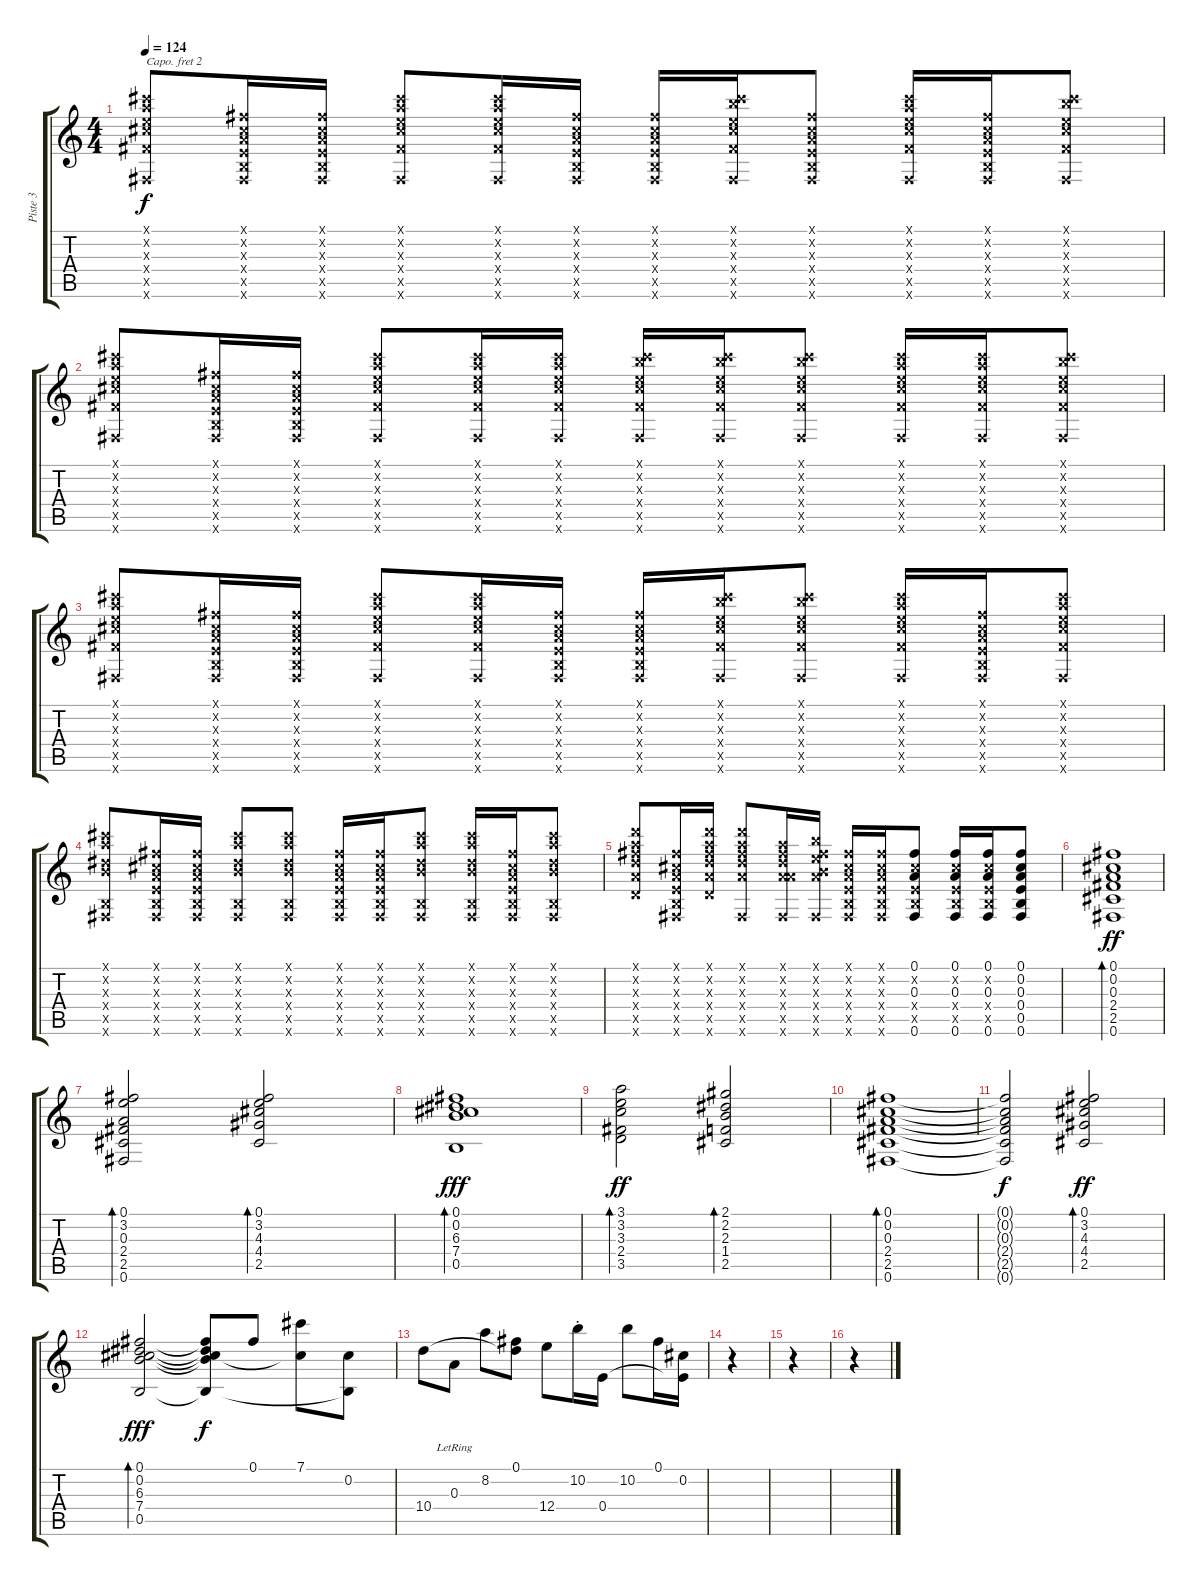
\track ("Piste 3" "Piste 3") {instrument electricguitarclean}
\staff {score tabs}
\capo 2
\tuning (E4 B3 G3 D3 A2 E2) {hide}
\ts (4 4)
\tempo 124
\clef g2
\ks c
(7.1{x} 8.2{x} 7.3{x} 9.4{x} 7.5{x} 0.6{x}).8{dy f} (0.1{x} 0.2{x} 0.3{x} 0.4{x} 0.5{x} 0.6{x}).16 (0.1{x} 0.2{x} 0.3{x} 0.4{x} 0.5{x} 0.6{x}).16 (7.1{x} 8.2{x} 7.3{x} 9.4{x} 7.5{x} 0.6{x}).8 (7.1{x} 8.2{x} 7.3{x} 9.4{x} 7.5{x} 0.6{x}).16 (0.1{x} 0.2{x} 0.3{x} 0.4{x} 0.5{x} 0.6{x}).16 (0.1{x} 0.2{x} 0.3{x} 0.4{x} 0.5{x} 0.6{x}).16 (7.1{x} 10.2{x} 7.3{x} 9.4{x} 7.5{x} 0.6{x}).16 (0.1{x} 0.2{x} 0.3{x} 0.4{x} 0.5{x} 0.6{x}).8 (7.1{x} 8.2{x} 7.3{x} 9.4{x} 7.5{x} 0.6{x}).16 (0.1{x} 0.2{x} 0.3{x} 0.4{x} 0.5{x} 0.6{x}).16 (7.1{x} 10.2{x} 7.3{x} 9.4{x} 7.5{x} 0.6{x}).8 |
(7.1{x} 8.2{x} 7.3{x} 9.4{x} 7.5{x} 0.6{x}).8 (0.1{x} 0.2{x} 0.3{x} 0.4{x} 0.5{x} 0.6{x}).16 (0.1{x} 0.2{x} 0.3{x} 0.4{x} 0.5{x} 0.6{x}).16 (7.1{x} 8.2{x} 7.3{x} 9.4{x} 7.5{x} 0.6{x}).8 (7.1{x} 8.2{x} 7.3{x} 9.4{x} 7.5{x} 0.6{x}).16 (7.1{x} 8.2{x} 7.3{x} 9.4{x} 7.5{x} 0.6{x}).16 (7.1{x} 10.2{x} 7.3{x} 9.4{x} 7.5{x} 0.6{x}).16 (7.1{x} 10.2{x} 7.3{x} 9.4{x} 7.5{x} 0.6{x}).16 (7.1{x} 10.2{x} 7.3{x} 9.4{x} 7.5{x} 0.6{x}).8 (7.1{x} 8.2{x} 7.3{x} 9.4{x} 7.5{x} 0.6{x}).16 (7.1{x} 8.2{x} 7.3{x} 9.4{x} 7.5{x} 0.6{x}).16 (7.1{x} 10.2{x} 7.3{x} 9.4{x} 7.5{x} 0.6{x}).8 |
(7.1{x} 8.2{x} 7.3{x} 9.4{x} 7.5{x} 0.6{x}).8 (0.1{x} 0.2{x} 0.3{x} 0.4{x} 0.5{x} 0.6{x}).16 (0.1{x} 0.2{x} 0.3{x} 0.4{x} 0.5{x} 0.6{x}).16 (7.1{x} 8.2{x} 7.3{x} 9.4{x} 7.5{x} 0.6{x}).8 (7.1{x} 8.2{x} 7.3{x} 9.4{x} 7.5{x} 0.6{x}).16 (0.1{x} 0.2{x} 0.3{x} 0.4{x} 0.5{x} 0.6{x}).16 (0.1{x} 0.2{x} 0.3{x} 0.4{x} 0.5{x} 0.6{x}).16 (7.1{x} 10.2{x} 7.3{x} 9.4{x} 7.5{x} 0.6{x}).16 (7.1{x} 10.2{x} 7.3{x} 9.4{x} 7.5{x} 0.6{x}).8 (7.1{x} 8.2{x} 7.3{x} 9.4{x} 7.5{x} 0.6{x}).16 (0.1{x} 0.2{x} 0.3{x} 0.4{x} 0.5{x} 0.6{x}).16 (7.1{x} 8.2{x} 7.3{x} 9.4{x} 7.5{x} 0.6{x}).8 |
(7.1{x} 8.2{x} 6.3{x} 7.4{x} 0.5{x} 0.6{x}).8 (0.1{x} 0.2{x} 0.3{x} 0.4{x} 0.5{x} 0.6{x}).16 (0.1{x} 0.2{x} 0.3{x} 0.4{x} 0.5{x} 0.6{x}).16 (7.1{x} 8.2{x} 6.3{x} 7.4{x} 0.5{x} 0.6{x}).8 (7.1{x} 8.2{x} 6.3{x} 7.4{x} 0.5{x} 0.6{x}).8 (0.1{x} 0.2{x} 0.3{x} 0.4{x} 0.5{x} 0.6{x}).16 (0.1{x} 0.2{x} 0.3{x} 0.4{x} 0.5{x} 0.6{x}).16 (7.1{x} 8.2{x} 6.3{x} 7.4{x} 0.5{x} 0.6{x}).8 (7.1{x} 8.2{x} 6.3{x} 7.4{x} 0.5{x} 0.6{x}).16 (0.1{x} 0.2{x} 0.3{x} 0.4{x} 0.5{x} 0.6{x}).16 (7.1{x} 8.2{x} 6.3{x} 7.4{x} 0.5{x} 0.6{x}).8 |
(8.1{x} 8.2{x} 9.3{x} 10.4{x} 10.5{x} 8.6{x}).8 (0.1{x} 0.2{x} 0.3{x} 0.4{x} 0.5{x} 0.6{x}).16 (8.1{x} 8.2{x} 9.3{x} 10.4{x} 10.5{x} 8.6{x}).16 (8.1{x} 8.2{x} 9.3{x} 10.4{x} 10.5{x} 0.6{x}).8 (0.1{x} 8.2{x} 0.3{x} 10.4{x} 10.5{x} 0.6{x}).16 (0.1{x} 10.2{x} 0.3{x} 12.4{x} 12.5{x} 0.6{x}).16 (0.1{x} 0.2{x} 0.3{x} 0.4{x} 0.5{x} 0.6{x}).16 (0.1{x} 0.2{x} 0.3{x} 0.4{x} 0.5{x} 0.6{x}).16 (0.1 0.2{x} 0.3 0.4{x} 0.5{x} 0.6).8 (0.1 0.2{x} 0.3 0.4{x} 0.5{x} 0.6).16 (0.1 0.2{x} 0.3 0.4{x} 0.5{x} 0.6).16 (0.1 0.2 0.3 0.4 0.5 0.6).8 |
(0.1 0.2 0.3 2.4 2.5 0.6).1{bd 30 dy ff} |
(0.1 3.2 0.3 2.4 2.5 0.6).2{bd 30} (0.1 3.2 4.3 4.4 2.5).2{bd 30} |
(0.1 0.2 6.3 7.4 0.5).1{bd 120 dy fff} |
(3.1 3.2 3.3 2.4 3.5).2{bd 120 dy ff} (2.1 2.2 2.3 1.4 2.5).2{bd 120} |
(0.1 0.2 0.3 2.4 2.5 0.6).1{bd 30} |
(0.1{t} 0.2{t} 0.3{t} 2.4{t} 2.5{t} 0.6{t}).2{dy f} (0.1 3.2 4.3 4.4 2.5).2{bd 30 dy ff} |
(0.1 0.2 6.3 7.4 0.5).2{bd 120 dy fff} (0.1{t} 0.2{t} 6.3{t} 7.4{t} 0.5{t}).8{dy f} 0.1.8 (7.1 0.2{t}).8 (0.2 0.5{t}).8 |
10.4.8 0.3{lr}.8 8.2.8 (0.1 10.4{t}).8 12.4.8 10.2{st}.16 0.4.16 10.2.8 0.1.16 (0.2 0.4{t}).16 |
r.4 |
r.4 |
r.4
